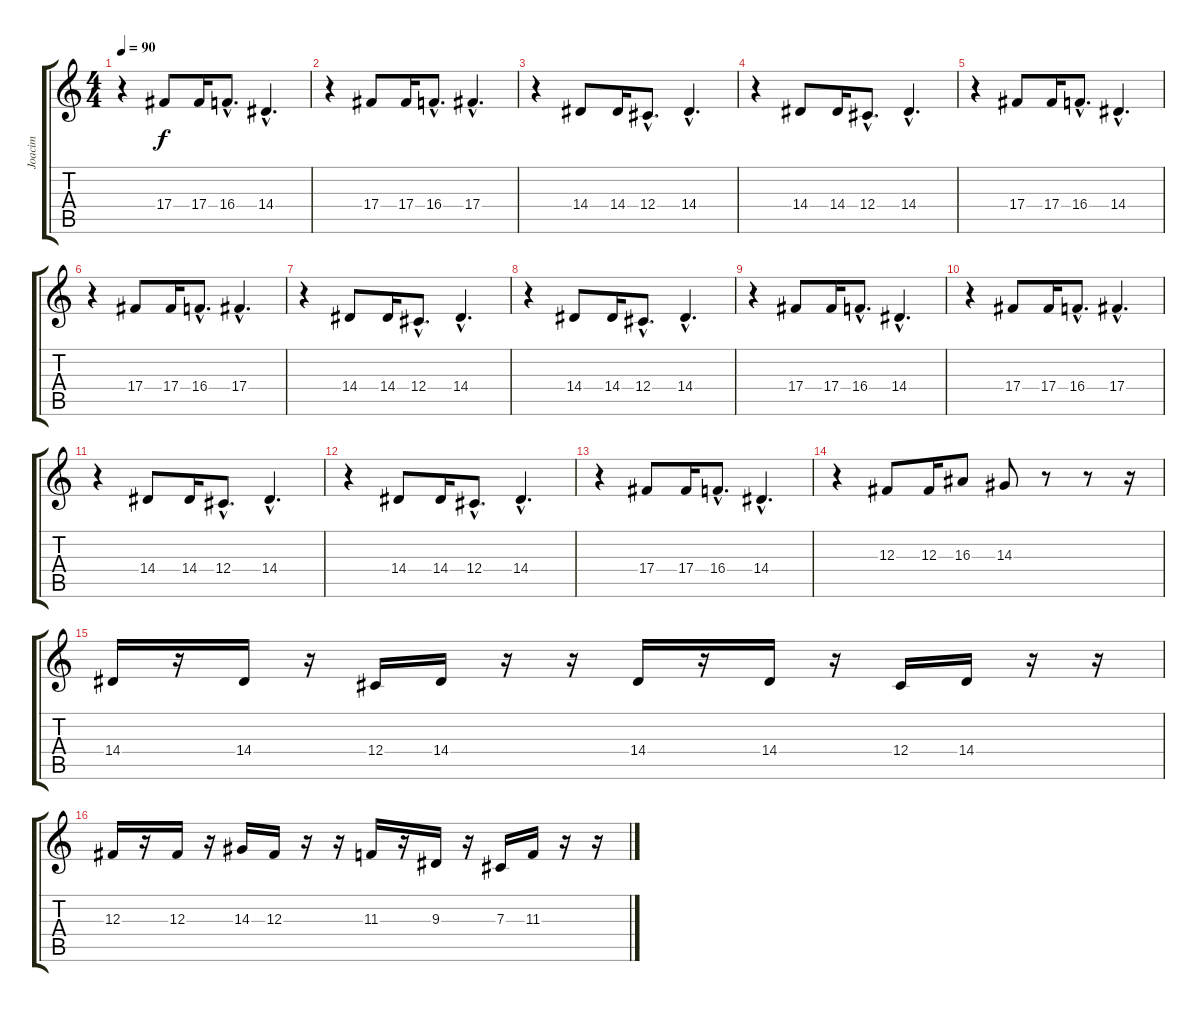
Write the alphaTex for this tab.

\track ("Joacim" "Joacim") {instrument lead1square}
\staff {score tabs}
\tuning (Eb4 Bb3 Gb3 Db3 Ab2 Eb2) {hide}
\ts (4 4)
\tempo 90
\clef g2
\ks c
r.4{dy f} 17.4.8 17.4.16 16.4{hac}.8{d} 14.4{hac}.4{d} |
r.4 17.4.8 17.4.16 16.4{hac}.8{d} 17.4{hac}.4{d} |
r.4 14.4.8 14.4.16 12.4{hac}.8{d} 14.4{hac}.4{d} |
r.4 14.4.8 14.4.16 12.4{hac}.8{d} 14.4{hac}.4{d} |
r.4 17.4.8 17.4.16 16.4{hac}.8{d} 14.4{hac}.4{d} |
r.4 17.4.8 17.4.16 16.4{hac}.8{d} 17.4{hac}.4{d} |
r.4 14.4.8 14.4.16 12.4{hac}.8{d} 14.4{hac}.4{d} |
r.4 14.4.8 14.4.16 12.4{hac}.8{d} 14.4{hac}.4{d} |
r.4 17.4.8 17.4.16 16.4{hac}.8{d} 14.4{hac}.4{d} |
r.4 17.4.8 17.4.16 16.4{hac}.8{d} 17.4{hac}.4{d} |
r.4 14.4.8 14.4.16 12.4{hac}.8{d} 14.4{hac}.4{d} |
r.4 14.4.8 14.4.16 12.4{hac}.8{d} 14.4{hac}.4{d} |
r.4 17.4.8 17.4.16 16.4{hac}.8{d} 14.4{hac}.4{d} |
r.4 12.3.8 12.3.16 16.3.8 14.3.8 r.8 r.8 r.16 |
14.4.16 r.16 14.4.16 r.16 12.4.16 14.4.16 r.16 r.16 14.4.16 r.16 14.4.16 r.16 12.4.16 14.4.16 r.16 r.16 |
12.3.16 r.16 12.3.16 r.16 14.3.16 12.3.16 r.16 r.16 11.3.16 r.16 9.3.16 r.16 7.3.16 11.3.16 r.16 r.16
